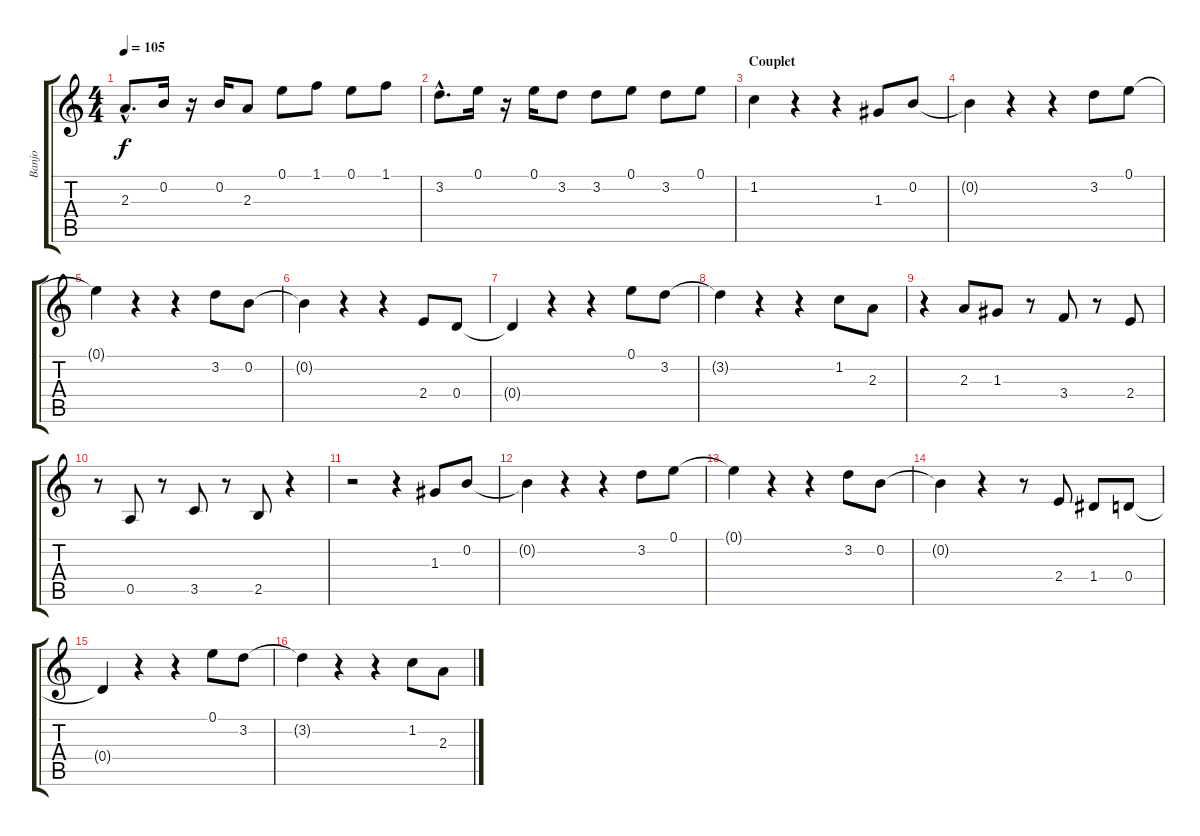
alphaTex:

\track ("Banjo" "Banjo") {instrument banjo}
\staff {score tabs}
\tuning (E4 B3 G3 D3 A2 E2) {hide}
\displaytranspose 12
\ts (4 4)
\tempo 105
\clef g2
\ks c
2.3{hac}.8{d dy f} 0.2.16 r.16 0.2.16 2.3.8 0.1.8 1.1.8 0.1.8 1.1.8 |
3.2{hac}.8{d} 0.1.16 r.16 0.1.16 3.2.8 3.2.8 0.1.8 3.2.8 0.1.8 |
\section ("" "Couplet")
1.2.4 r.4 r.4 1.3.8 0.2.8 |
0.2{t}.4 r.4 r.4 3.2.8 0.1.8 |
0.1{t}.4 r.4 r.4 3.2.8 0.2.8 |
0.2{t}.4 r.4 r.4 2.4.8 0.4.8 |
0.4{t}.4 r.4 r.4 0.1.8 3.2.8 |
3.2{t}.4 r.4 r.4 1.2.8 2.3.8 |
r.4 2.3.8 1.3.8 r.8 3.4.8 r.8 2.4.8 |
r.8 0.5.8 r.8 3.5.8 r.8 2.5.8 r.4 |
r.2 r.4 1.3.8 0.2.8 |
0.2{t}.4 r.4 r.4 3.2.8 0.1.8 |
0.1{t}.4 r.4 r.4 3.2.8 0.2.8 |
0.2{t}.4 r.4 r.8 2.4.8 1.4.8 0.4.8 |
0.4{t}.4 r.4 r.4 0.1.8 3.2.8 |
3.2{t}.4 r.4 r.4 1.2.8 2.3.8
